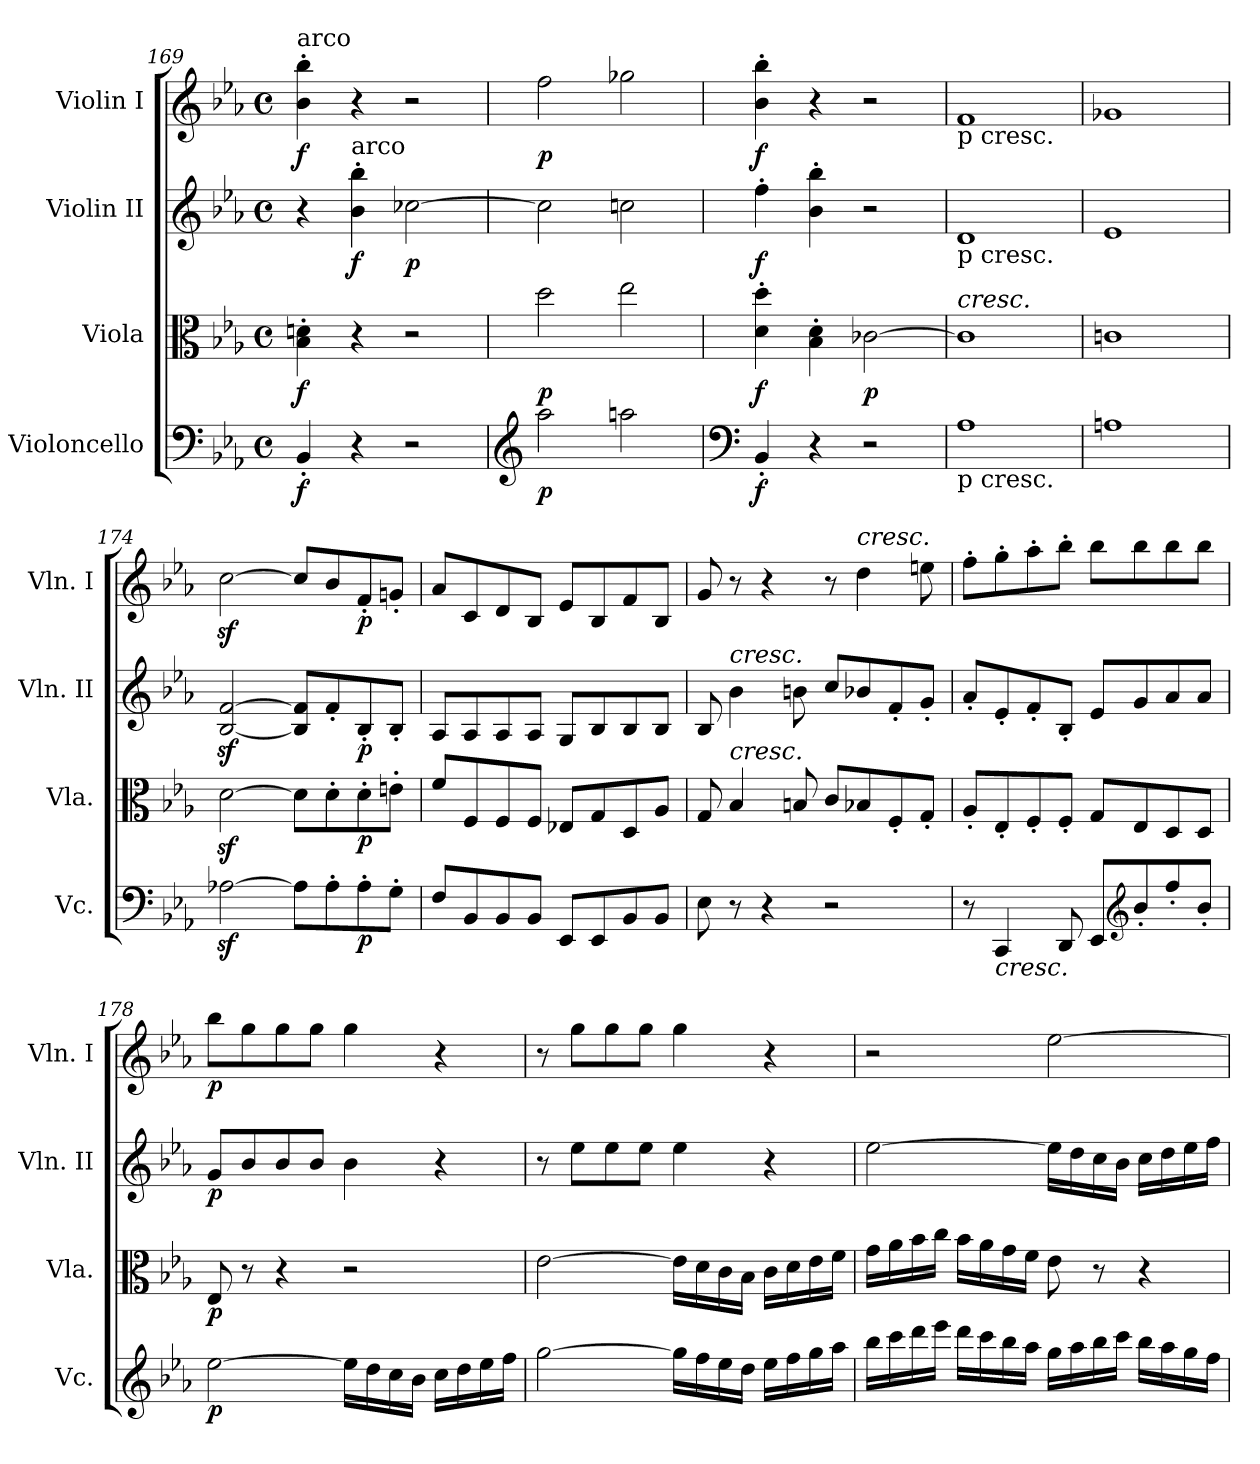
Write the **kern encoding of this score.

**kern	**dynam	**kern	**dynam	**kern	**dynam	**kern	**dynam
*part4	*part4	*part3	*part3	*part2	*part2	*part1	*part1
*staff4	*staff4	*staff3	*staff3	*staff2	*staff2	*staff1	*staff1
*I"Violoncello	*	*I"Viola	*	*I"Violin II	*	*I"Violin I	*
*I'Vc.	*	*I'Vla.	*	*I'Vln. II	*	*I'Vln. I	*
*clefF4	*	*clefC3	*	*clefG2	*	*clefG2	*
*k[b-e-a-]	*	*k[b-e-a-]	*	*k[b-e-a-]	*	*k[b-e-a-]	*
*E-:	*	*E-:	*	*E-:	*	*E-:	*
*M4/4	*	*M4/4	*	*M4/4	*	*M4/4	*
*met(c)	*	*met(c)	*	*met(c)	*	*met(c)	*
=169	=169	=169	=169	=169	=169	=169	=169
!	!	!	!	!	!	!LO:TX:a:t=arco	!
!	!LO:DY:b	!	!LO:DY:b	!	!	!	!LO:DY:b
4BB-'/	f	4B-\' 4dn\'	f	4r	.	4b-\' 4bb-\'	f
!	!	!	!	!LO:TX:a:t=arco	!	!	!
!	!	!	!	!	!LO:DY:b	!	!
4r	.	4r	.	4b-\' 4bb-\'	f	4r	.
!	!	!	!	!	!LO:DY:b	!	!
2r	.	2r	.	[2cc-X\	p	2r	.
=170	=170	=170	=170	=170	=170	=170	=170
*clefG2	*	*	*	*	*	*	*
!	!LO:DY:b	!	!LO:DY:b	!	!	!	!LO:DY:b
2aa-\	p	2dd\	p	2cc-\]	.	2ff\	p
2aan\	.	2ee-\	.	2ccn\	.	2gg-X\	.
=171	=171	=171	=171	=171	=171	=171	=171
*clefF4	*	*	*	*	*	*	*
!	!LO:DY:b	!	!LO:DY:b	!	!LO:DY:b	!	!LO:DY:b
4BB-'/	f	4d\' 4dd\'	f	4ff'\	f	4b-\' 4bb-\'	f
4r	.	4B-\' 4d\'	.	4b-\' 4bb-\'	.	4r	.
!	!	!	!LO:DY:b	!	!	!	!
2r	.	[2c-X\	p	2r	.	2r	.
=172	=172	=172	=172	=172	=172	=172	=172
!	!	!	!	!	!	!LO:TX:b:t=p cresc.	!
!	!	!	!	!LO:TX:b:t=p cresc.	!	!	!
!	!	!LO:TX:a:i:t=cresc.	!	!	!	!	!
!LO:TX:b:t=p cresc.	!	!	!	!	!	!	!
1A-	.	1c-]	.	1d	.	1f	.
=173	=173	=173	=173	=173	=173	=173	=173
1An	.	1cn	.	1e-	.	1g-X	.
=174	=174	=174	=174	=174	=174	=174	=174
[2A-Xz<\	.	[2dz<\	.	[2B-/z< [2f/z<	.	[2ccz<\	.
8A-\L]	.	8d\L]	.	8B-/] 8f/]L	.	8cc/L]	.
8A-'\	.	8d'\	.	8f'/	.	8b-/	.
!	!LO:DY:b	!	!LO:DY:b	!	!LO:DY:b	!	!LO:DY:b
8A-'\	p	8d'\	p	8B-'/	p	8f'/	p
8G'\J	.	8en'\J	.	8B-'/J	.	8gn'/J	.
=175	=175	=175	=175	=175	=175	=175	=175
8F/L	.	8f/L	.	8A-/L	.	8a-/L	.
8BB-/	.	8F/	.	8A-/	.	8c/	.
8BB-/	.	8F/	.	8A-/	.	8d/	.
8BB-/J	.	8F/J	.	8A-/J	.	8B-/J	.
8EE-/L	.	8E-X/L	.	8G/L	.	8e-/L	.
8EE-/	.	8G/	.	8B-/	.	8B-/	.
8BB-/	.	8D/	.	8B-/	.	8f/	.
8BB-/J	.	8A-/J	.	8B-/J	.	8B-/J	.
=176	=176	=176	=176	=176	=176	=176	=176
8E-\	.	8G/	.	8B-/	.	8g/	.
!	!	!	!	!LO:TX:a:i:t=cresc.	!	!	!
!	!	!LO:TX:a:i:t=cresc.	!	!	!	!	!
8r	.	4B-/	.	4b-\	.	8r	.
4r	.	.	.	.	.	4r	.
.	.	8Bn/	.	8bn\	.	.	.
2r	.	8c/L	.	8cc/L	.	8r	.
!	!	!	!	!	!	!LO:TX:a:i:t=cresc.	!
.	.	8B-X/	.	8b-X/	.	4dd\	.
.	.	8F'/	.	8f'/	.	.	.
.	.	8G'/J	.	8g'/J	.	8een\	.
=177	=177	=177	=177	=177	=177	=177	=177
8r	.	8A-'/L	.	8a-'/L	.	8ff'\L	.
!LO:TX:b:i:t=cresc.	!	!	!	!	!	!	!
4CC/	.	8E-'/	.	8e-'/	.	8gg'\	.
.	.	8F'/	.	8f'/	.	8aa-'\	.
8DD/	.	8F'/J	.	8B-'/J	.	8bb-'\J	.
8EE-/L	.	8G/L	.	8e-/L	.	8bb-\L	.
*clefG2	*	*	*	*	*	*	*
8b-'/	.	8E-/	.	8g/	.	8bb-\	.
8ff'/	.	8D/	.	8a-/	.	8bb-\	.
8b-'/J	.	8D/J	.	8a-/J	.	8bb-\J	.
=178	=178	=178	=178	=178	=178	=178	=178
!	!LO:DY:b	!	!LO:DY:b	!	!LO:DY:b	!	!LO:DY:b
[2ee-\	p	8E-/	p	8g/L	p	8bb-\L	p
.	.	8r	.	8b-/	.	8gg\	.
.	.	4r	.	8b-/	.	8gg\	.
.	.	.	.	8b-/J	.	8gg\J	.
16ee-\LL]	.	2r	.	4b-\	.	4gg\	.
16dd\	.	.	.	.	.	.	.
16cc\	.	.	.	.	.	.	.
16b-\JJ	.	.	.	.	.	.	.
16cc\LL	.	.	.	4r	.	4r	.
16dd\	.	.	.	.	.	.	.
16ee-\	.	.	.	.	.	.	.
16ff\JJ	.	.	.	.	.	.	.
=179	=179	=179	=179	=179	=179	=179	=179
[2gg\	.	[2e-\	.	8r	.	8r	.
.	.	.	.	8ee-\L	.	8gg\L	.
.	.	.	.	8ee-\	.	8gg\	.
.	.	.	.	8ee-\J	.	8gg\J	.
16gg\LL]	.	16e-\LL]	.	4ee-\	.	4gg\	.
16ff\	.	16d\	.	.	.	.	.
16ee-\	.	16c\	.	.	.	.	.
16dd\JJ	.	16B-\JJ	.	.	.	.	.
16ee-\LL	.	16c\LL	.	4r	.	4r	.
16ff\	.	16d\	.	.	.	.	.
16gg\	.	16e-\	.	.	.	.	.
16aa-\JJ	.	16f\JJ	.	.	.	.	.
=180	=180	=180	=180	=180	=180	=180	=180
16bb-\LL	.	16g\LL	.	[2ee-\	.	2r	.
16ccc\	.	16a-\	.	.	.	.	.
16ddd\	.	16b-\	.	.	.	.	.
16eee-\JJ	.	16cc\JJ	.	.	.	.	.
16ddd\LL	.	16b-\LL	.	.	.	.	.
16ccc\	.	16a-\	.	.	.	.	.
16bb-\	.	16g\	.	.	.	.	.
16aa-\JJ	.	16f\JJ	.	.	.	.	.
16gg\LL	.	8e-\	.	16ee-\LL]	.	[2ee-\	.
16aa-\	.	.	.	16dd\	.	.	.
16bb-\	.	8r	.	16cc\	.	.	.
16ccc\JJ	.	.	.	16b-\JJ	.	.	.
16bb-\LL	.	4r	.	16cc\LL	.	.	.
16aa-\	.	.	.	16dd\	.	.	.
16gg\	.	.	.	16ee-\	.	.	.
16ff\JJ	.	.	.	16ff\JJ	.	.	.
=	=	=	=	=	=	=	=
*-	*-	*-	*-	*-	*-	*-	*-
